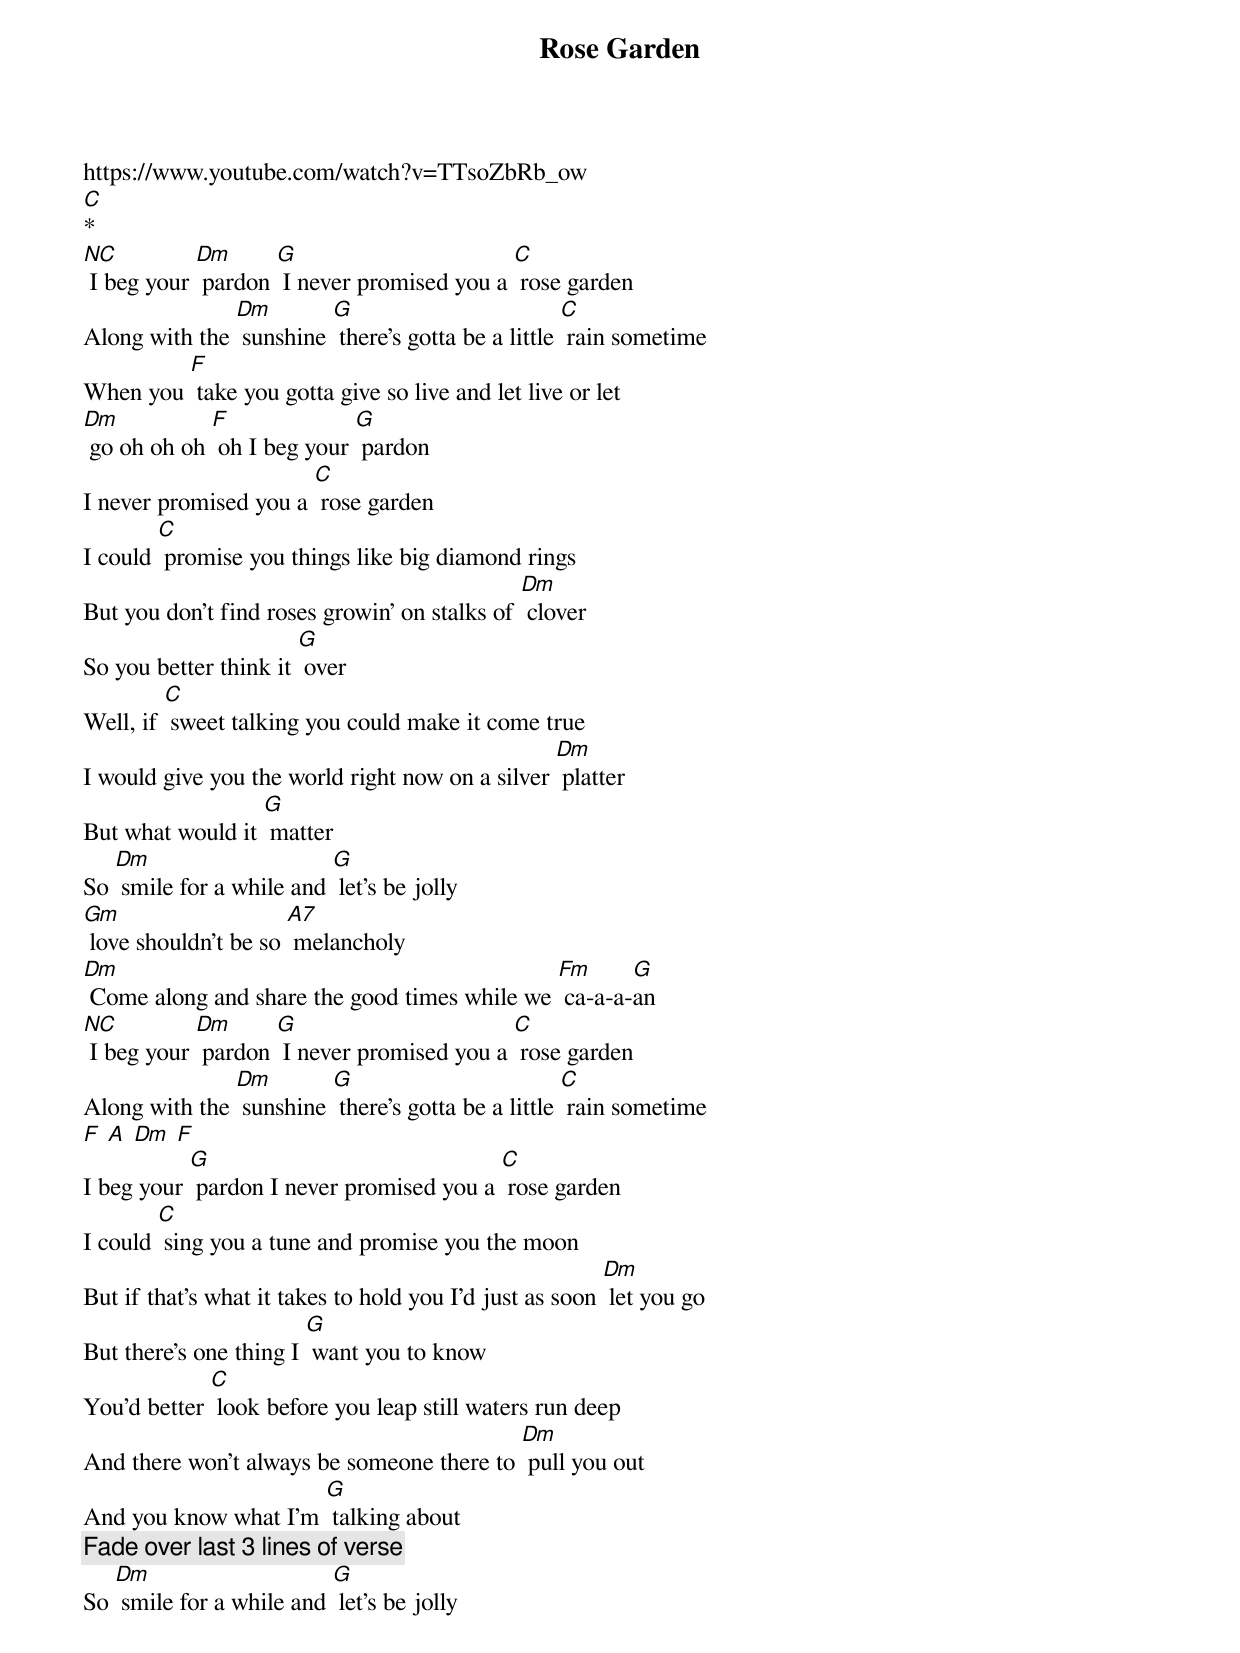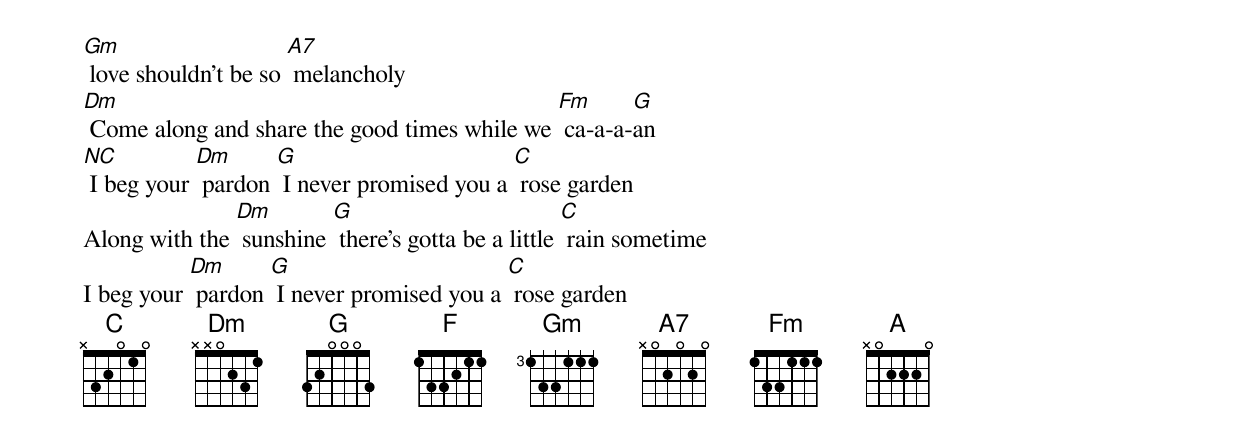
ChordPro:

{t:Rose Garden}
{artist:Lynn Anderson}
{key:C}
https://www.youtube.com/watch?v=TTsoZbRb_ow
{c: }
[C]*
[NC] I beg your [Dm] pardon [G] I never promised you a [C] rose garden
Along with the [Dm] sunshine [G] there's gotta be a little [C] rain sometime
When you [F] take you gotta give so live and let live or let
[Dm] go oh oh oh [F] oh I beg your [G] pardon
I never promised you a [C] rose garden
{c: }
I could [C] promise you things like big diamond rings
But you don't find roses growin' on stalks of [Dm] clover
So you better think it [G] over
Well, if [C] sweet talking you could make it come true
I would give you the world right now on a silver [Dm] platter
But what would it [G] matter
{c: }
So [Dm] smile for a while and [G] let's be jolly
[Gm] love shouldn't be so [A7] melancholy
[Dm] Come along and share the good times while we [Fm] ca-a-a-[G]an
[NC] I beg your [Dm] pardon [G] I never promised you a [C] rose garden
Along with the [Dm] sunshine [G] there's gotta be a little [C] rain sometime
{c: }
[F] [A] [Dm] [F]
I beg your [G] pardon I never promised you a [C] rose garden
{c: }
I could [C] sing you a tune and promise you the moon
But if that's what it takes to hold you I'd just as soon [Dm] let you go
But there's one thing I [G] want you to know
You'd better [C] look before you leap still waters run deep
And there won't always be someone there to [Dm] pull you out
And you know what I'm [G] talking about
{c: Fade over last 3 lines of verse}
So [Dm] smile for a while and [G] let's be jolly
[Gm] love shouldn't be so [A7] melancholy
[Dm] Come along and share the good times while we [Fm] ca-a-a-[G]an
[NC] I beg your [Dm] pardon [G] I never promised you a [C] rose garden
Along with the [Dm] sunshine [G] there's gotta be a little [C] rain sometime
I beg your [Dm] pardon [G] I never promised you a [C] rose garden
